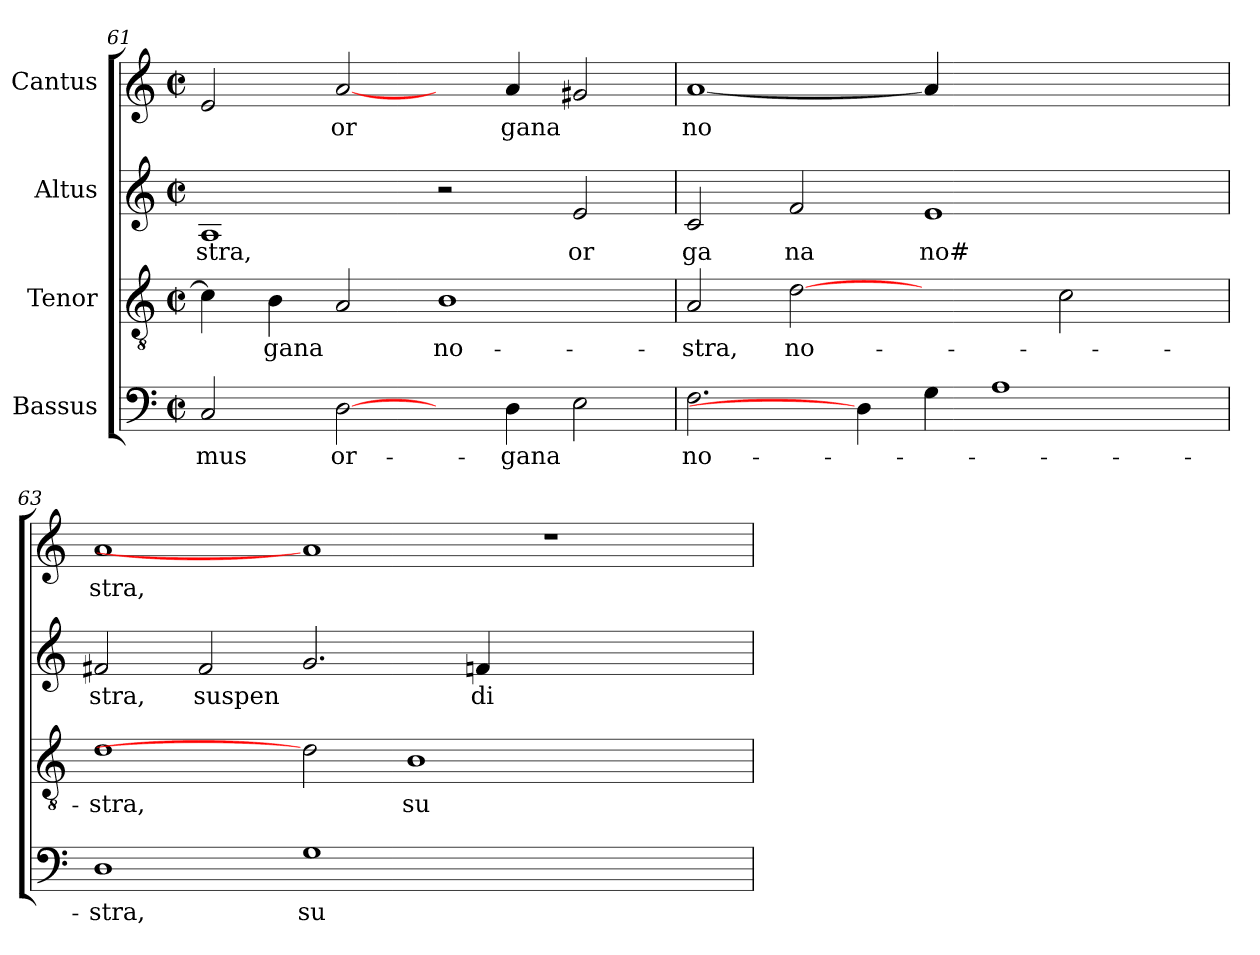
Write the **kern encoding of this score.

**kern	**text	**kern	**text	**kern	**text	**kern	**text
*part4	*part4	*part3	*part3	*part2	*part2	*part1	*part1
*staff4	*staff4	*staff3	*staff3	*staff2	*staff2	*staff1	*staff1
*I"Bassus	*	*I"Tenor	*	*I"Altus	*	*I"Cantus	*
*clefF4	*	*clefGv2	*	*clefG2	*	*clefG2	*
*M2/2	*	*M2/2	*	*M2/2	*	*M2/2	*
*met(c|)	*	*met(c|)	*	*met(c|)	*	*met(c|)	*
=61	=61	=61	=61	=61	=61	=61	=61
!	!LO:LY:b:cj	!	!	!	!LO:LY:b:cj	!	!
2C/	-mus	4c\]	.	1A	stra,	2e/	.
!	!	!	!LO:LY:b	!	!	!	!
.	.	4B\	-gana	.	.	.	.
!	!LO:LY:b:cj	!	!	!	!	!	!LO:LY:b:cj
[2D\	or-	2A/	.	.	.	[2a/	or
!	!	!	!LO:LY:b:cj	!	!	!	!
4ryy	.	1B	no-	2r	.	4ryy	.
!	!LO:LY:b	!	!	!	!	!	!LO:LY:b
4D\	-gana	.	.	.	.	4a/	gana
!	!	!	!	!	!LO:LY:b:cj	!	!
2E\	.	.	.	2e/	or	2g#/	.
=62	=62	=62	=62	=62	=62	=62	=62
!	!LO:LY:b:cj	!	!LO:LY:b:cj	!	!LO:LY:b:cj	!	!LO:LY:b:cj
2.F\	no-	2A/	-stra,	2c/	ga	[1a	no
!	!	!	!LO:LY:b:cj	!	!LO:LY:b:cj	!	!
.	.	[2d	no-	2f/	na	.	.
4D\]	.	.	.	.	.	.	.
!	!	!	!	!	!LO:LY:b:cj	!	!
4G\	.	2ryy	.	1e	no#	4a/]	.
1A	.	.	.	.	.	1ryy	.
.	.	2c\	.	.	.	.	.
.	.	4ryy	.	4ryy	.	.	.
=63	=63	=63	=63	=63	=63	=63	=63
!	!LO:LY:b:cj	!	!LO:LY:b:cj	!	!LO:LY:b:cj	!	!LO:LY:b:cj
1D	-stra,	1d	-stra,	2f#X/	stra,	1a	stra,
!	!	!	!	!	!LO:LY:b	!	!
.	.	.	.	2f#/	suspen	.	.
!	!LO:LY:b:cj	!	!	!	!	!	!
1G	su-	2d]	.	2.g/	.	1a]	.
!	!	!	!LO:LY:b:cj	!	!	!	!
.	.	1B	su-	.	.	.	.
!	!	!	!	!	!LO:LY:b:cj	!	!
.	.	.	.	4fn/	di	.	.
1ryy	.	.	.	1ryy	.	1r	.
.	.	2ryy	.	.	.	.	.
=	=	=	=	=	=	=	=
*-	*-	*-	*-	*-	*-	*-	*-
